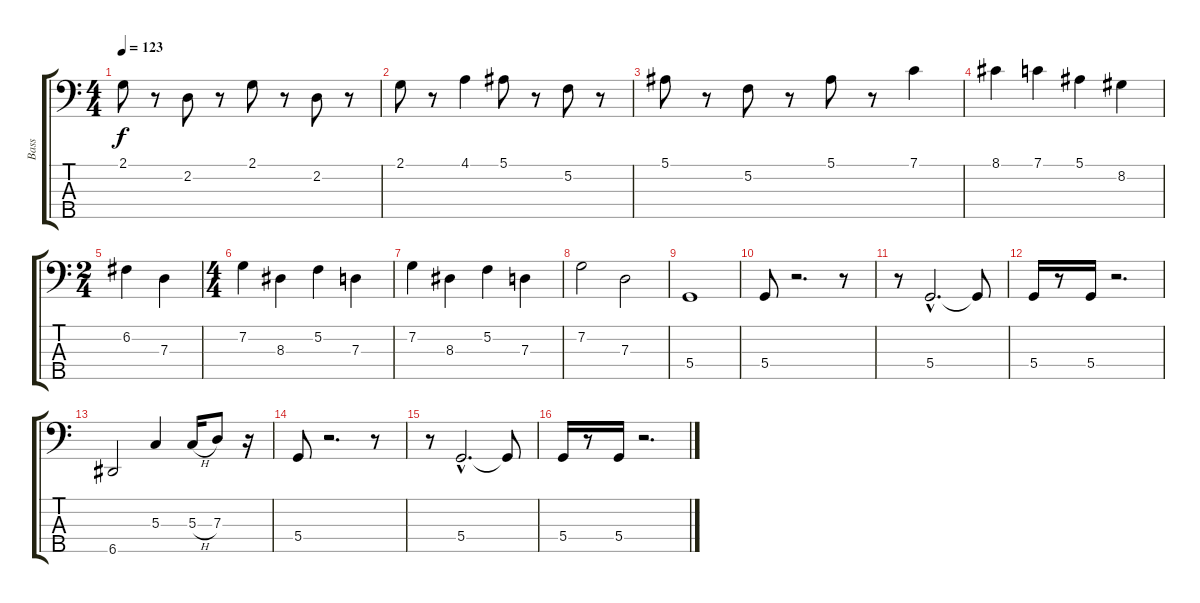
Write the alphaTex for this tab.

\track ("Bass" "Bass") {instrument electricbassfinger}
\staff {score tabs}
\tuning (F2 C2 G1 D1 A0) {hide}
\ts (4 4)
\tempo 123
\clef f4
\ks c
2.1.8{dy f instrument electricbassfinger} r.8 2.2.8 r.8 2.1.8 r.8 2.2.8 r.8 |
2.1.8 r.8 4.1.4 5.1.8 r.8 5.2.8 r.8 |
5.1.8 r.8 5.2.8 r.8 5.1.8 r.8 7.1.4 |
8.1.4 7.1.4 5.1.4 8.2.4 |
\ts (2 4)
6.2.4 7.3.4 |
\ts (4 4)
7.2.4 8.3.4 5.2.4 7.3.4 |
7.2.4 8.3.4 5.2.4 7.3.4 |
7.2.2 7.3.2 |
5.4.1 |
5.4.8 r.2{d} r.8 |
r.8 5.4{hac}.2{d} 5.4{t}.8 |
5.4.16 r.8 5.4.16 r.2{d} |
6.5.2 5.3.4 5.3{h}.16 7.3.8 r.16 |
5.4.8 r.2{d} r.8 |
r.8 5.4{hac}.2{d} 5.4{t}.8 |
5.4.16 r.8 5.4.16 r.2{d}
